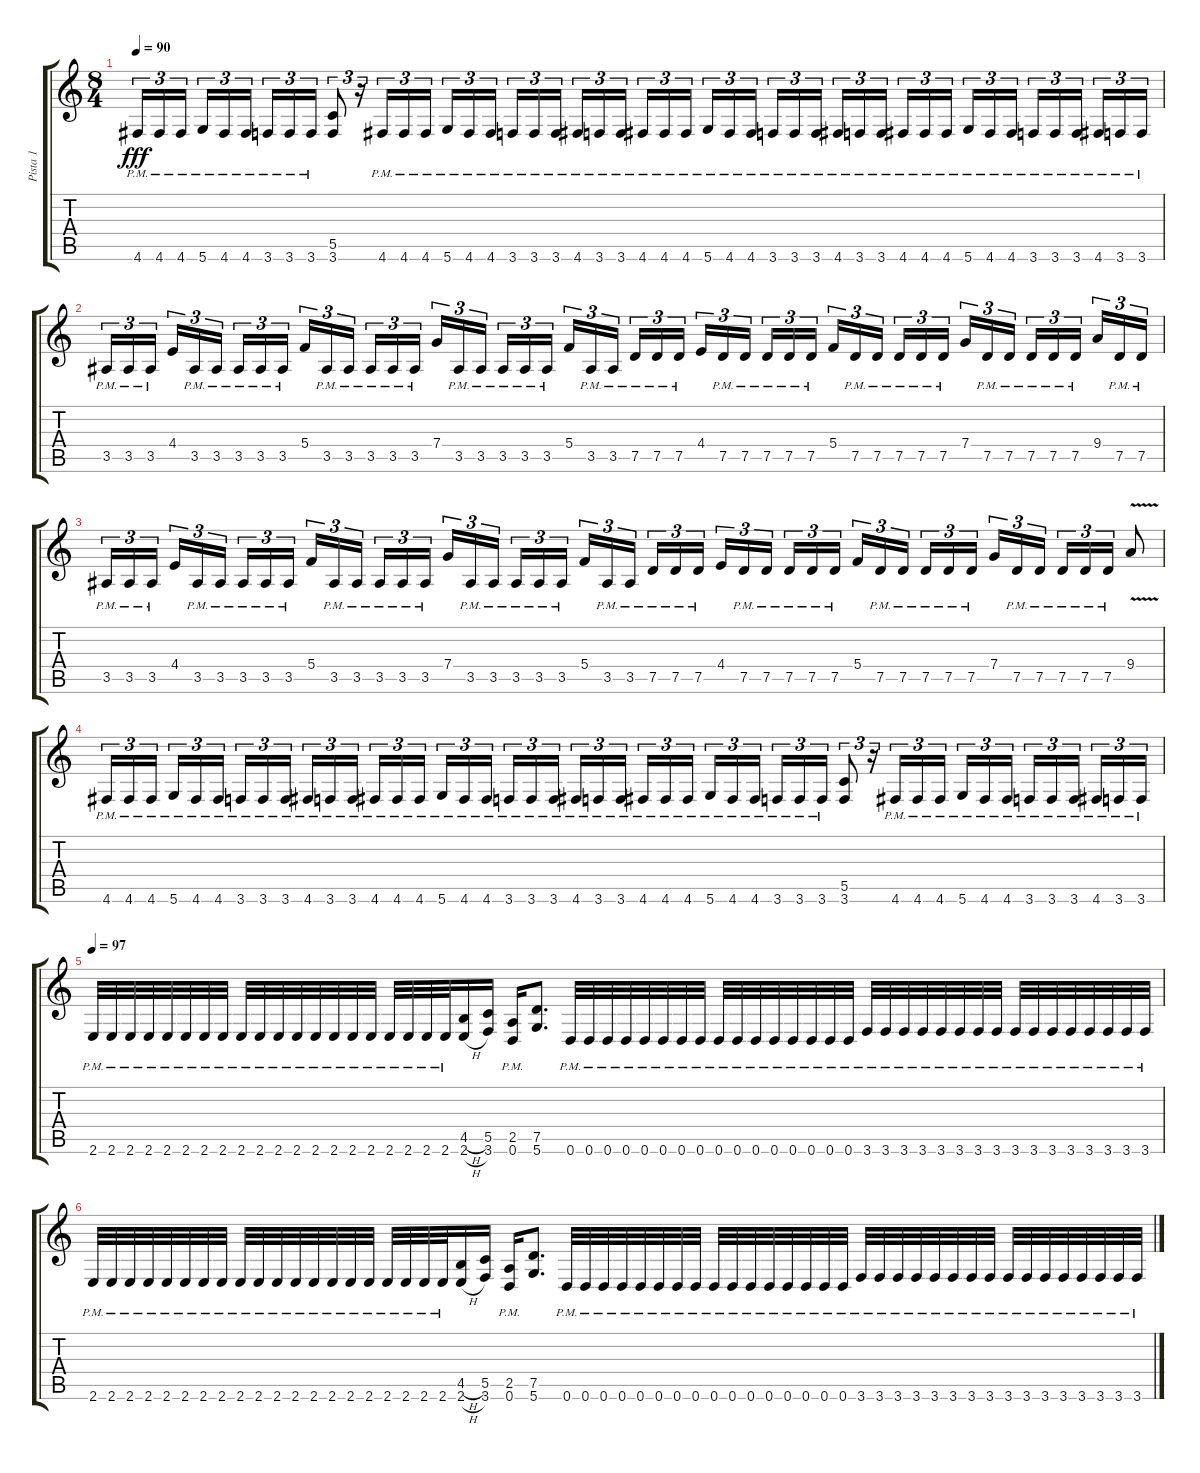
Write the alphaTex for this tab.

\track ("Pista 1" "Pista 1") {instrument distortionguitar}
\staff {score tabs}
\tuning (D4 A3 F3 C3 G2 D2) {hide}
\ts (8 4)
\tempo 90
\clef g2
\ks c
4.6{pm}.16{tu (3 2) dy fff} 4.6{pm}.16{tu (3 2)} 4.6{pm}.16{tu (3 2) beam splitsecondary} 5.6{pm}.16{tu (3 2)} 4.6{pm}.16{tu (3 2)} 4.6{pm}.16{tu (3 2)} 3.6{pm}.16{tu (3 2)} 3.6{pm}.16{tu (3 2)} 3.6{pm}.16{tu (3 2)} (5.5 3.6).8{tu (3 2)} r.16{tu (3 2)} 4.6{pm}.16{tu (3 2)} 4.6{pm}.16{tu (3 2)} 4.6{pm}.16{tu (3 2) beam splitsecondary} 5.6{pm}.16{tu (3 2)} 4.6{pm}.16{tu (3 2)} 4.6{pm}.16{tu (3 2)} 3.6{pm}.16{tu (3 2)} 3.6{pm}.16{tu (3 2)} 3.6{pm}.16{tu (3 2) beam splitsecondary} 4.6{pm}.16{tu (3 2)} 3.6{pm}.16{tu (3 2)} 3.6{pm}.16{tu (3 2)} 4.6{pm}.16{tu (3 2)} 4.6{pm}.16{tu (3 2)} 4.6{pm}.16{tu (3 2) beam splitsecondary} 5.6{pm}.16{tu (3 2)} 4.6{pm}.16{tu (3 2)} 4.6{pm}.16{tu (3 2)} 3.6{pm}.16{tu (3 2)} 3.6{pm}.16{tu (3 2)} 3.6{pm}.16{tu (3 2) beam splitsecondary} 4.6{pm}.16{tu (3 2)} 3.6{pm}.16{tu (3 2)} 3.6{pm}.16{tu (3 2)} 4.6{pm}.16{tu (3 2)} 4.6{pm}.16{tu (3 2)} 4.6{pm}.16{tu (3 2) beam splitsecondary} 5.6{pm}.16{tu (3 2)} 4.6{pm}.16{tu (3 2)} 4.6{pm}.16{tu (3 2)} 3.6{pm}.16{tu (3 2)} 3.6{pm}.16{tu (3 2)} 3.6{pm}.16{tu (3 2) beam splitsecondary} 4.6{pm}.16{tu (3 2)} 3.6{pm}.16{tu (3 2)} 3.6{pm}.16{tu (3 2)} |
3.5{pm}.16{tu (3 2)} 3.5{pm}.16{tu (3 2)} 3.5{pm}.16{tu (3 2) beam splitsecondary} 4.4.16{tu (3 2)} 3.5{pm}.16{tu (3 2)} 3.5{pm}.16{tu (3 2)} 3.5{pm}.16{tu (3 2)} 3.5{pm}.16{tu (3 2)} 3.5{pm}.16{tu (3 2) beam splitsecondary} 5.4.16{tu (3 2)} 3.5{pm}.16{tu (3 2)} 3.5{pm}.16{tu (3 2)} 3.5{pm}.16{tu (3 2)} 3.5{pm}.16{tu (3 2)} 3.5{pm}.16{tu (3 2) beam splitsecondary} 7.4.16{tu (3 2)} 3.5{pm}.16{tu (3 2)} 3.5{pm}.16{tu (3 2)} 3.5{pm}.16{tu (3 2)} 3.5{pm}.16{tu (3 2)} 3.5{pm}.16{tu (3 2) beam splitsecondary} 5.4.16{tu (3 2)} 3.5{pm}.16{tu (3 2)} 3.5{pm}.16{tu (3 2)} 7.5{pm}.16{tu (3 2)} 7.5{pm}.16{tu (3 2)} 7.5{pm}.16{tu (3 2) beam splitsecondary} 4.4.16{tu (3 2)} 7.5{pm}.16{tu (3 2)} 7.5{pm}.16{tu (3 2)} 7.5{pm}.16{tu (3 2)} 7.5{pm}.16{tu (3 2)} 7.5{pm}.16{tu (3 2) beam splitsecondary} 5.4.16{tu (3 2)} 7.5{pm}.16{tu (3 2)} 7.5{pm}.16{tu (3 2)} 7.5{pm}.16{tu (3 2)} 7.5{pm}.16{tu (3 2)} 7.5{pm}.16{tu (3 2) beam splitsecondary} 7.4.16{tu (3 2)} 7.5{pm}.16{tu (3 2)} 7.5{pm}.16{tu (3 2)} 7.5{pm}.16{tu (3 2)} 7.5{pm}.16{tu (3 2)} 7.5{pm}.16{tu (3 2) beam splitsecondary} 9.4.16{tu (3 2)} 7.5{pm}.16{tu (3 2)} 7.5{pm}.16{tu (3 2)} |
3.5{pm}.16{tu (3 2)} 3.5{pm}.16{tu (3 2)} 3.5{pm}.16{tu (3 2) beam splitsecondary} 4.4.16{tu (3 2)} 3.5{pm}.16{tu (3 2)} 3.5{pm}.16{tu (3 2)} 3.5{pm}.16{tu (3 2)} 3.5{pm}.16{tu (3 2)} 3.5{pm}.16{tu (3 2) beam splitsecondary} 5.4.16{tu (3 2)} 3.5{pm}.16{tu (3 2)} 3.5{pm}.16{tu (3 2)} 3.5{pm}.16{tu (3 2)} 3.5{pm}.16{tu (3 2)} 3.5{pm}.16{tu (3 2) beam splitsecondary} 7.4.16{tu (3 2)} 3.5{pm}.16{tu (3 2)} 3.5{pm}.16{tu (3 2)} 3.5{pm}.16{tu (3 2)} 3.5{pm}.16{tu (3 2)} 3.5{pm}.16{tu (3 2) beam splitsecondary} 5.4.16{tu (3 2)} 3.5{pm}.16{tu (3 2)} 3.5{pm}.16{tu (3 2)} 7.5{pm}.16{tu (3 2)} 7.5{pm}.16{tu (3 2)} 7.5{pm}.16{tu (3 2) beam splitsecondary} 4.4.16{tu (3 2)} 7.5{pm}.16{tu (3 2)} 7.5{pm}.16{tu (3 2)} 7.5{pm}.16{tu (3 2)} 7.5{pm}.16{tu (3 2)} 7.5{pm}.16{tu (3 2) beam splitsecondary} 5.4.16{tu (3 2)} 7.5{pm}.16{tu (3 2)} 7.5{pm}.16{tu (3 2)} 7.5{pm}.16{tu (3 2)} 7.5{pm}.16{tu (3 2)} 7.5{pm}.16{tu (3 2) beam splitsecondary} 7.4.16{tu (3 2)} 7.5{pm}.16{tu (3 2)} 7.5{pm}.16{tu (3 2)} 7.5{pm}.16{tu (3 2)} 7.5{pm}.16{tu (3 2)} 7.5{pm}.16{tu (3 2)} 9.4{v}.8 |
4.6{pm}.16{tu (3 2)} 4.6{pm}.16{tu (3 2)} 4.6{pm}.16{tu (3 2) beam splitsecondary} 5.6{pm}.16{tu (3 2)} 4.6{pm}.16{tu (3 2)} 4.6{pm}.16{tu (3 2)} 3.6{pm}.16{tu (3 2)} 3.6{pm}.16{tu (3 2)} 3.6{pm}.16{tu (3 2) beam splitsecondary} 4.6{pm}.16{tu (3 2)} 3.6{pm}.16{tu (3 2)} 3.6{pm}.16{tu (3 2)} 4.6{pm}.16{tu (3 2)} 4.6{pm}.16{tu (3 2)} 4.6{pm}.16{tu (3 2) beam splitsecondary} 5.6{pm}.16{tu (3 2)} 4.6{pm}.16{tu (3 2)} 4.6{pm}.16{tu (3 2)} 3.6{pm}.16{tu (3 2)} 3.6{pm}.16{tu (3 2)} 3.6{pm}.16{tu (3 2) beam splitsecondary} 4.6{pm}.16{tu (3 2)} 3.6{pm}.16{tu (3 2)} 3.6{pm}.16{tu (3 2)} 4.6{pm}.16{tu (3 2)} 4.6{pm}.16{tu (3 2)} 4.6{pm}.16{tu (3 2) beam splitsecondary} 5.6{pm}.16{tu (3 2)} 4.6{pm}.16{tu (3 2)} 4.6{pm}.16{tu (3 2)} 3.6{pm}.16{tu (3 2)} 3.6{pm}.16{tu (3 2)} 3.6{pm}.16{tu (3 2)} (5.5 3.6).8{tu (3 2)} r.16{tu (3 2)} 4.6{pm}.16{tu (3 2)} 4.6{pm}.16{tu (3 2)} 4.6{pm}.16{tu (3 2) beam splitsecondary} 5.6{pm}.16{tu (3 2)} 4.6{pm}.16{tu (3 2)} 4.6{pm}.16{tu (3 2)} 3.6{pm}.16{tu (3 2)} 3.6{pm}.16{tu (3 2)} 3.6{pm}.16{tu (3 2) beam splitsecondary} 4.6{pm}.16{tu (3 2)} 3.6{pm}.16{tu (3 2)} 3.6{pm}.16{tu (3 2)} |
\tempo 97
2.6{pm}.32 2.6{pm}.32 2.6{pm}.32 2.6{pm}.32 2.6{pm}.32 2.6{pm}.32 2.6{pm}.32 2.6{pm}.32 2.6{pm}.32 2.6{pm}.32 2.6{pm}.32 2.6{pm}.32 2.6{pm}.32 2.6{pm}.32 2.6{pm}.32 2.6{pm}.32 2.6{pm}.32 2.6{pm}.32 2.6{pm}.32 2.6{pm}.32 (4.5{h} 2.6{h}).16 (5.5 3.6).16 (2.5{pm} 0.6{pm}).16 (7.5 5.6).8{d} 0.6{pm}.32 0.6{pm}.32 0.6{pm}.32 0.6{pm}.32 0.6{pm}.32 0.6{pm}.32 0.6{pm}.32 0.6{pm}.32 0.6{pm}.32 0.6{pm}.32 0.6{pm}.32 0.6{pm}.32 0.6{pm}.32 0.6{pm}.32 0.6{pm}.32 0.6{pm}.32 3.6{pm}.32 3.6{pm}.32 3.6{pm}.32 3.6{pm}.32 3.6{pm}.32 3.6{pm}.32 3.6{pm}.32 3.6{pm}.32 3.6{pm}.32 3.6{pm}.32 3.6{pm}.32 3.6{pm}.32 3.6{pm}.32 3.6{pm}.32 3.6{pm}.32 3.6{pm}.32 |
2.6{pm}.32 2.6{pm}.32 2.6{pm}.32 2.6{pm}.32 2.6{pm}.32 2.6{pm}.32 2.6{pm}.32 2.6{pm}.32 2.6{pm}.32 2.6{pm}.32 2.6{pm}.32 2.6{pm}.32 2.6{pm}.32 2.6{pm}.32 2.6{pm}.32 2.6{pm}.32 2.6{pm}.32 2.6{pm}.32 2.6{pm}.32 2.6{pm}.32 (4.5{h} 2.6{h}).16 (5.5 3.6).16 (2.5{pm} 0.6{pm}).16 (7.5 5.6).8{d} 0.6{pm}.32 0.6{pm}.32 0.6{pm}.32 0.6{pm}.32 0.6{pm}.32 0.6{pm}.32 0.6{pm}.32 0.6{pm}.32 0.6{pm}.32 0.6{pm}.32 0.6{pm}.32 0.6{pm}.32 0.6{pm}.32 0.6{pm}.32 0.6{pm}.32 0.6{pm}.32 3.6{pm}.32 3.6{pm}.32 3.6{pm}.32 3.6{pm}.32 3.6{pm}.32 3.6{pm}.32 3.6{pm}.32 3.6{pm}.32 3.6{pm}.32 3.6{pm}.32 3.6{pm}.32 3.6{pm}.32 3.6{pm}.32 3.6{pm}.32 3.6{pm}.32 3.6{pm}.32
